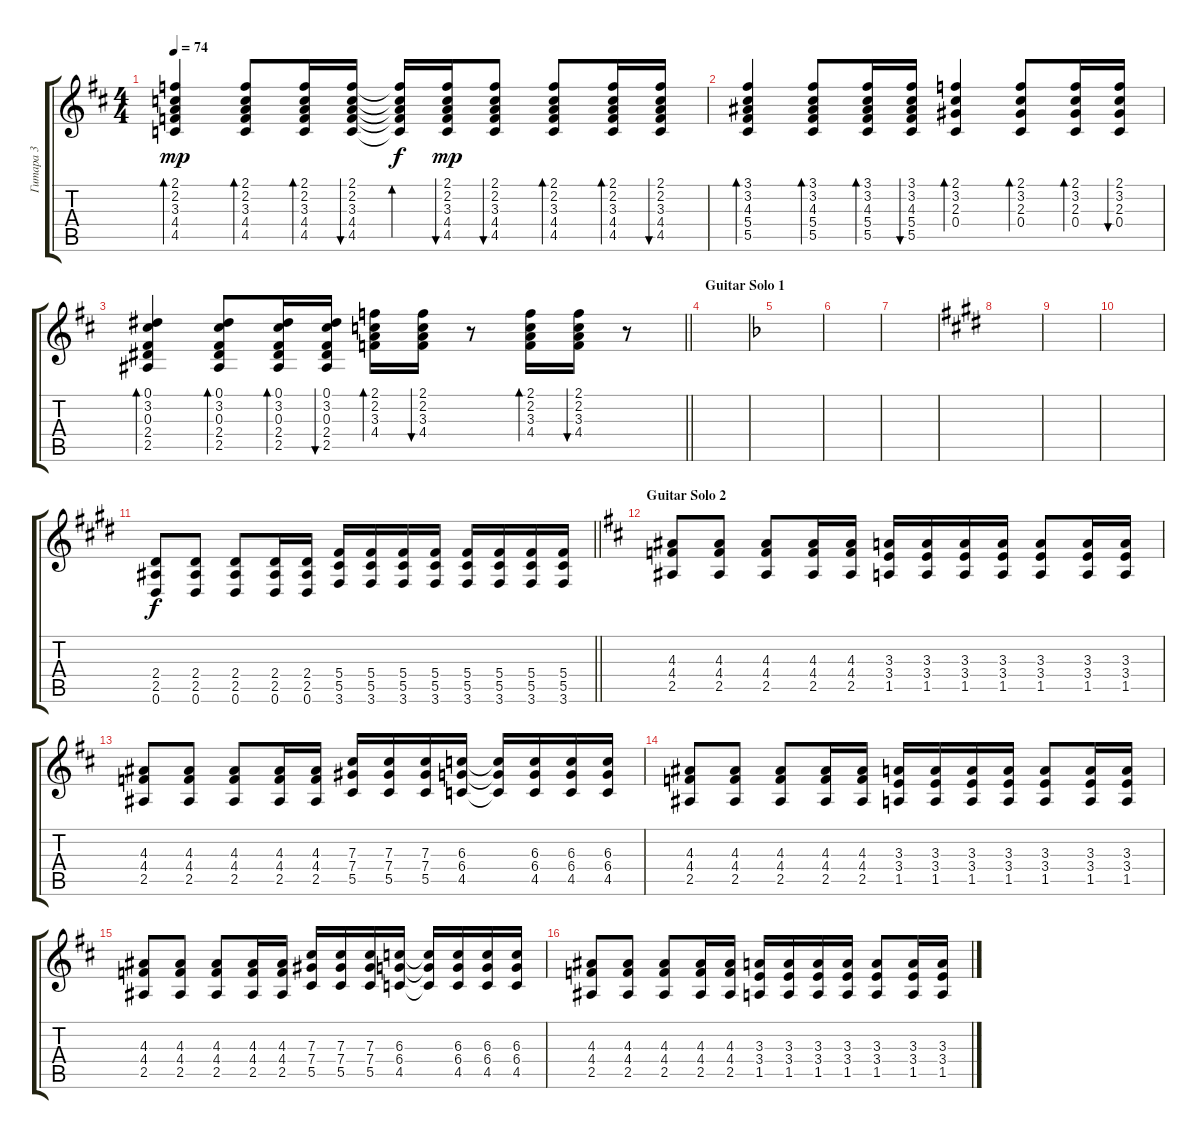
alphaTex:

\track ("Гитара 3" "Гитара 3") {instrument distortionguitar}
\staff {score tabs}
\tuning (Eb4 Bb3 Gb3 Db3 Ab2 Eb2) {hide}
\ts (4 4)
\tempo 74
\clef g2
\ks bminor
(2.1 2.2 3.3 4.4 4.5).4{bd 60 dy mp} (2.1 2.2 3.3 4.4 4.5).8{bd 60} (2.1 2.2 3.3 4.4 4.5).16{bd 60} (2.1 2.2 3.3 4.4 4.5).16{bu 60} (2.1{t} 2.2{t} 3.3{t} 4.4{t} 4.5{t}).16{bd 60 dy f} (2.1 2.2 3.3 4.4 4.5).16{bu 60 dy mp} (2.1 2.2 3.3 4.4 4.5).8{bu 60} (2.1 2.2 3.3 4.4 4.5).8{bd 60} (2.1 2.2 3.3 4.4 4.5).16{bd 60} (2.1 2.2 3.3 4.4 4.5).16{bu 60} |
(3.1 3.2 4.3 5.4 5.5).4{bd 60} (3.1 3.2 4.3 5.4 5.5).8{bd 60} (3.1 3.2 4.3 5.4 5.5).16{bd 60} (3.1 3.2 4.3 5.4 5.5).16{bu 60} (2.1 3.2 2.3 0.4).4{bd 60} (2.1 3.2 2.3 0.4).8{bd 60} (2.1 3.2 2.3 0.4).16{bd 60} (2.1 3.2 2.3 0.4).16{bu 60} |
\barLineRight lightlight
(0.1 3.2 0.3 2.4 2.5).4{bd 60} (0.1 3.2 0.3 2.4 2.5).8{bd 60} (0.1 3.2 0.3 2.4 2.5).16{bd 60} (0.1 3.2 0.3 2.4 2.5).16{bu 60} (2.1 2.2 3.3 4.4).16{bd 60} (2.1 2.2 3.3 4.4).16{bu 60} r.8 (2.1 2.2 3.3 4.4).16{bd 60} (2.1 2.2 3.3 4.4).16{bu 60} r.8 |
\section ("" "Guitar Solo 1")
|
\ks dminor
|
|
|
\ks c#minor
|
|
|
\barLineRight lightlight
(2.4 2.5 0.6).8{dy f instrument distortionguitar} (2.4 2.5 0.6).8 (2.4 2.5 0.6).8 (2.4 2.5 0.6).16 (2.4 2.5 0.6).16 (5.4 5.5 3.6).16 (5.4 5.5 3.6).16 (5.4 5.5 3.6).16 (5.4 5.5 3.6).16 (5.4 5.5 3.6).16 (5.4 5.5 3.6).16 (5.4 5.5 3.6).16 (5.4 5.5 3.6).16 |
\section ("" "Guitar Solo 2")
\ks bminor
(4.3 4.4 2.5).8 (4.3 4.4 2.5).8 (4.3 4.4 2.5).8 (4.3 4.4 2.5).16 (4.3 4.4 2.5).16 (3.3 3.4 1.5).16 (3.3 3.4 1.5).16 (3.3 3.4 1.5).16 (3.3 3.4 1.5).16 (3.3 3.4 1.5).8 (3.3 3.4 1.5).16 (3.3 3.4 1.5).16 |
(4.3 4.4 2.5).8 (4.3 4.4 2.5).8 (4.3 4.4 2.5).8 (4.3 4.4 2.5).16 (4.3 4.4 2.5).16 (7.3 7.4 5.5).16 (7.3 7.4 5.5).16 (7.3 7.4 5.5).16 (6.3 6.4 4.5).16 (6.3{t} 6.4{t} 4.5{t}).16 (6.3 6.4 4.5).16 (6.3 6.4 4.5).16 (6.3 6.4 4.5).16 |
(4.3 4.4 2.5).8 (4.3 4.4 2.5).8 (4.3 4.4 2.5).8 (4.3 4.4 2.5).16 (4.3 4.4 2.5).16 (3.3 3.4 1.5).16 (3.3 3.4 1.5).16 (3.3 3.4 1.5).16 (3.3 3.4 1.5).16 (3.3 3.4 1.5).8 (3.3 3.4 1.5).16 (3.3 3.4 1.5).16 |
(4.3 4.4 2.5).8 (4.3 4.4 2.5).8 (4.3 4.4 2.5).8 (4.3 4.4 2.5).16 (4.3 4.4 2.5).16 (7.3 7.4 5.5).16 (7.3 7.4 5.5).16 (7.3 7.4 5.5).16 (6.3 6.4 4.5).16 (6.3{t} 6.4{t} 4.5{t}).16 (6.3 6.4 4.5).16 (6.3 6.4 4.5).16 (6.3 6.4 4.5).16 |
(4.3 4.4 2.5).8 (4.3 4.4 2.5).8 (4.3 4.4 2.5).8 (4.3 4.4 2.5).16 (4.3 4.4 2.5).16 (3.3 3.4 1.5).16 (3.3 3.4 1.5).16 (3.3 3.4 1.5).16 (3.3 3.4 1.5).16 (3.3 3.4 1.5).8 (3.3 3.4 1.5).16 (3.3 3.4 1.5).16
